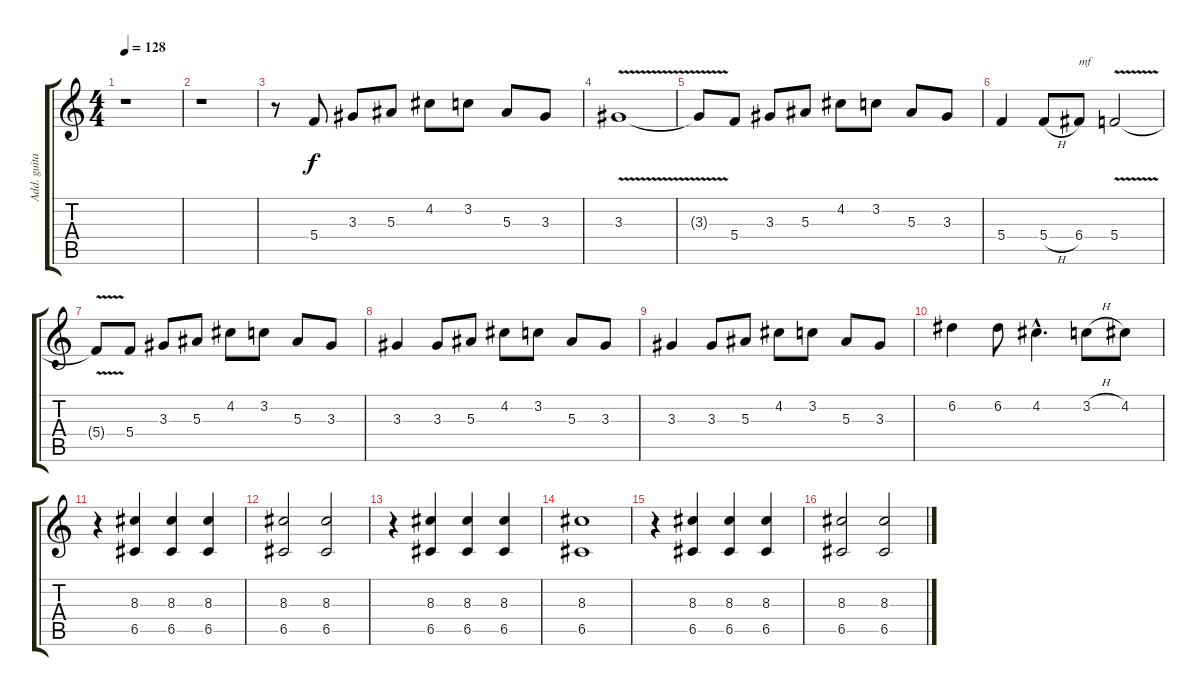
\track ("Add. guitar" "Add. guita") {instrument distortionguitar}
\staff {score tabs}
\tuning (D4 A3 F3 C3 G2 C2) {hide}
\ts (4 4)
\tempo 128
\clef g2
\ks c
r.1{dy f} |
r.1 |
r.8{volume 13 balance 0 instrument overdrivenguitar} 5.4.8 3.3.8 5.3.8 4.2.8 3.2.8 5.3.8 3.3.8 |
3.3{v}.1 |
3.3{t}.8 5.4.8 3.3.8 5.3.8 4.2.8 3.2.8 5.3.8 3.3.8 |
5.4.4 5.4{h}.8 6.4.8{txt "mf"} 5.4{v}.2 |
5.4{t}.8 5.4.8 3.3.8 5.3.8 4.2.8 3.2.8 5.3.8 3.3.8 |
3.3.4 3.3.8 5.3.8 4.2.8 3.2.8 5.3.8 3.3.8 |
3.3.4 3.3.8 5.3.8 4.2.8 3.2.8 5.3.8 3.3.8 |
6.2.4 6.2.8 4.2{hac}.4{d} 3.2{h}.8 4.2.8 |
r.4{volume 11 balance 16 instrument choiraahs} (8.3 6.5).4 (8.3 6.5).4 (8.3 6.5).4 |
(8.3 6.5).2 (8.3 6.5).2 |
r.4 (8.3 6.5).4 (8.3 6.5).4 (8.3 6.5).4 |
(8.3 6.5).1 |
r.4{volume 11 balance 16 instrument choiraahs} (8.3 6.5).4 (8.3 6.5).4 (8.3 6.5).4 |
(8.3 6.5).2 (8.3 6.5).2
